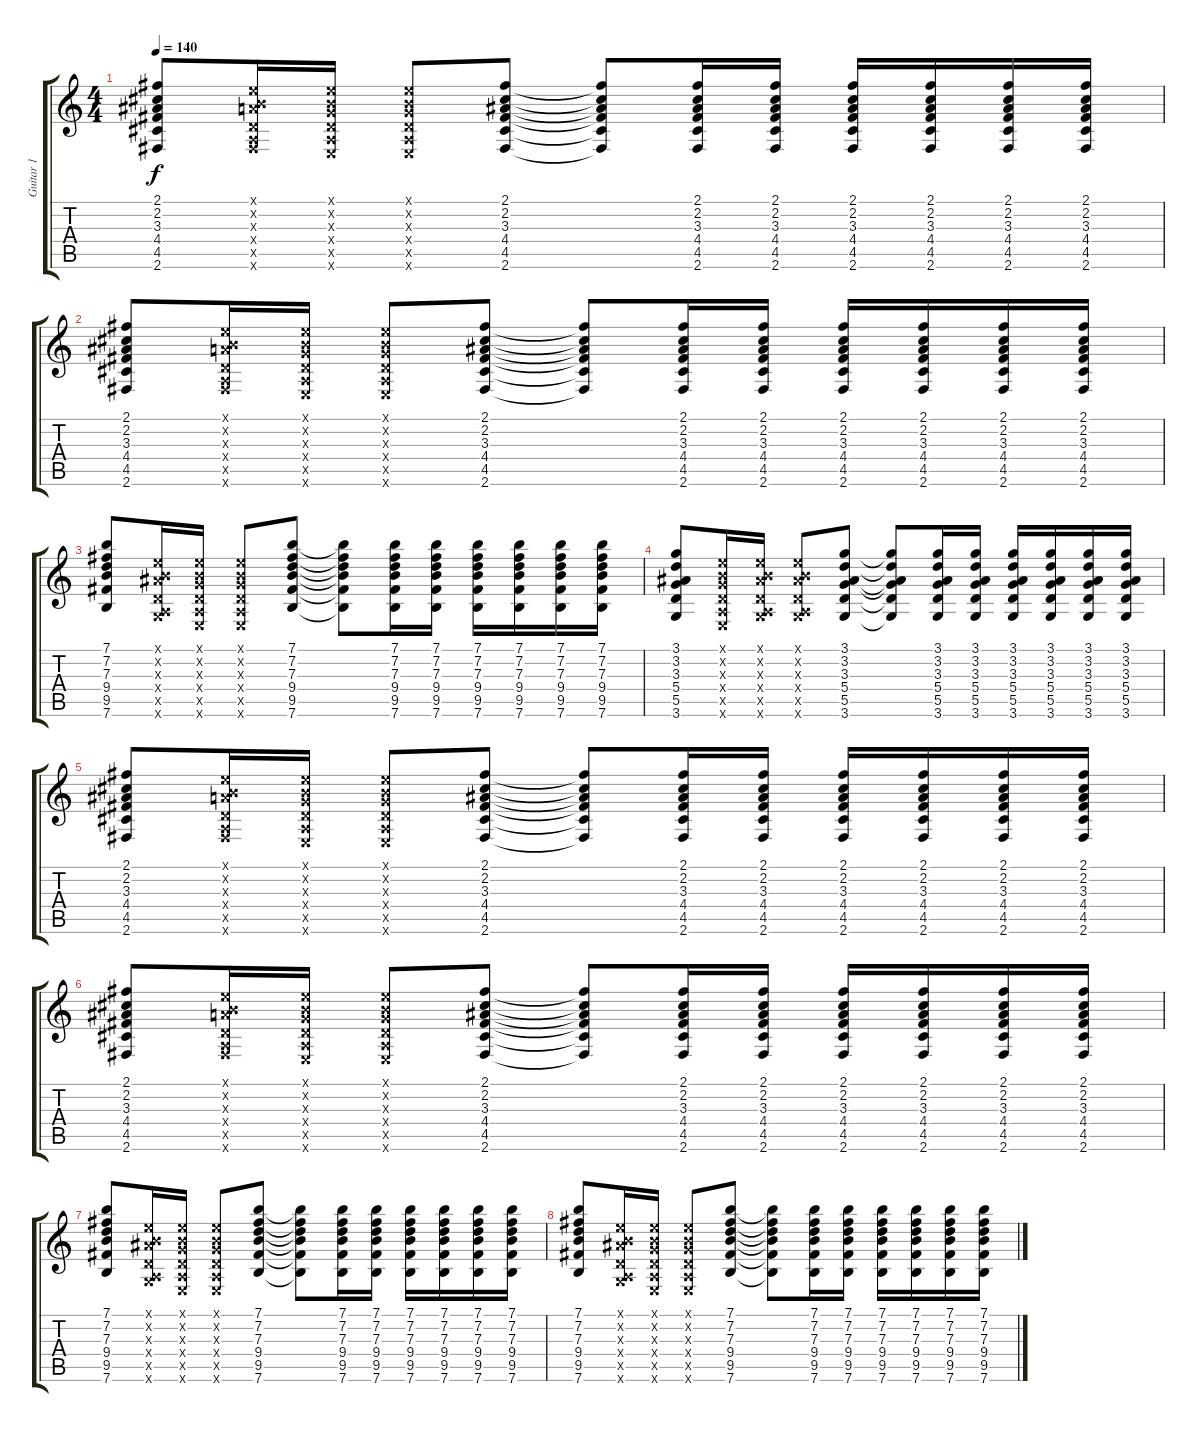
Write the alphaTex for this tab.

\track ("Guitar 1" "Guitar 1") {instrument acousticguitarsteel}
\staff {score tabs}
\tuning (E4 B3 G3 D3 A2 E2) {hide}
\ts (4 4)
\tempo 140
\clef g2
\ks c
(2.1 2.2 3.3 4.4 4.5 2.6).8{dy f} (0.1{x} 0.2{x} 2.3{x} 0.4{x} 0.5{x} 2.6{x}).16 (0.1{x} 0.2{x} 0.3{x} 0.4{x} 0.5{x} 0.6{x}).16 (0.1{x} 0.2{x} 0.3{x} 0.4{x} 0.5{x} 0.6{x}).8 (2.1 2.2 3.3 4.4 4.5 2.6).8 (2.1{t} 2.2{t} 3.3{t} 4.4{t} 4.5{t} 2.6{t}).8 (2.1 2.2 3.3 4.4 4.5 2.6).16 (2.1 2.2 3.3 4.4 4.5 2.6).16 (2.1 2.2 3.3 4.4 4.5 2.6).16 (2.1 2.2 3.3 4.4 4.5 2.6).16 (2.1 2.2 3.3 4.4 4.5 2.6).16 (2.1 2.2 3.3 4.4 4.5 2.6).16 |
(2.1 2.2 3.3 4.4 4.5 2.6).8 (0.1{x} 0.2{x} 2.3{x} 0.4{x} 0.5{x} 2.6{x}).16 (0.1{x} 0.2{x} 0.3{x} 0.4{x} 0.5{x} 0.6{x}).16 (0.1{x} 0.2{x} 0.3{x} 0.4{x} 0.5{x} 0.6{x}).8 (2.1 2.2 3.3 4.4 4.5 2.6).8 (2.1{t} 2.2{t} 3.3{t} 4.4{t} 4.5{t} 2.6{t}).8 (2.1 2.2 3.3 4.4 4.5 2.6).16 (2.1 2.2 3.3 4.4 4.5 2.6).16 (2.1 2.2 3.3 4.4 4.5 2.6).16 (2.1 2.2 3.3 4.4 4.5 2.6).16 (2.1 2.2 3.3 4.4 4.5 2.6).16 (2.1 2.2 3.3 4.4 4.5 2.6).16 |
(7.1 7.2 7.3 9.4 9.5 7.6).8 (0.1{x} 0.2{x} 3.3{x} 0.4{x} 0.5{x} 3.6{x}).16 (0.1{x} 0.2{x} 0.3{x} 0.4{x} 0.5{x} 0.6{x}).16 (0.1{x} 0.2{x} 0.3{x} 0.4{x} 0.5{x} 0.6{x}).8 (7.1 7.2 7.3 9.4 9.5 7.6).8 (7.1{t} 7.2{t} 7.3{t} 9.4{t} 9.5{t} 7.6{t}).8 (7.1 7.2 7.3 9.4 9.5 7.6).16 (7.1 7.2 7.3 9.4 9.5 7.6).16 (7.1 7.2 7.3 9.4 9.5 7.6).16 (7.1 7.2 7.3 9.4 9.5 7.6).16 (7.1 7.2 7.3 9.4 9.5 7.6).16 (7.1 7.2 7.3 9.4 9.5 7.6).16 |
(3.1 3.2 3.3 5.4 5.5 3.6).8 (0.1{x} 0.2{x} 0.3{x} 0.4{x} 0.5{x} 0.6{x}).16 (0.1{x} 0.2{x} 3.3{x} 0.4{x} 0.5{x} 3.6{x}).16 (0.1{x} 0.2{x} 3.3{x} 0.4{x} 0.5{x} 3.6{x}).8 (3.1 3.2 3.3 5.4 5.5 3.6).8 (3.1{t} 3.2{t} 3.3{t} 5.4{t} 5.5{t} 3.6{t}).8 (3.1 3.2 3.3 5.4 5.5 3.6).16 (3.1 3.2 3.3 5.4 5.5 3.6).16 (3.1 3.2 3.3 5.4 5.5 3.6).16 (3.1 3.2 3.3 5.4 5.5 3.6).16 (3.1 3.2 3.3 5.4 5.5 3.6).16 (3.1 3.2 3.3 5.4 5.5 3.6).16 |
(2.1 2.2 3.3 4.4 4.5 2.6).8 (0.1{x} 0.2{x} 2.3{x} 0.4{x} 0.5{x} 2.6{x}).16 (0.1{x} 0.2{x} 0.3{x} 0.4{x} 0.5{x} 0.6{x}).16 (0.1{x} 0.2{x} 0.3{x} 0.4{x} 0.5{x} 0.6{x}).8 (2.1 2.2 3.3 4.4 4.5 2.6).8 (2.1{t} 2.2{t} 3.3{t} 4.4{t} 4.5{t} 2.6{t}).8 (2.1 2.2 3.3 4.4 4.5 2.6).16 (2.1 2.2 3.3 4.4 4.5 2.6).16 (2.1 2.2 3.3 4.4 4.5 2.6).16 (2.1 2.2 3.3 4.4 4.5 2.6).16 (2.1 2.2 3.3 4.4 4.5 2.6).16 (2.1 2.2 3.3 4.4 4.5 2.6).16 |
(2.1 2.2 3.3 4.4 4.5 2.6).8 (0.1{x} 0.2{x} 2.3{x} 0.4{x} 0.5{x} 2.6{x}).16 (0.1{x} 0.2{x} 0.3{x} 0.4{x} 0.5{x} 0.6{x}).16 (0.1{x} 0.2{x} 0.3{x} 0.4{x} 0.5{x} 0.6{x}).8 (2.1 2.2 3.3 4.4 4.5 2.6).8 (2.1{t} 2.2{t} 3.3{t} 4.4{t} 4.5{t} 2.6{t}).8 (2.1 2.2 3.3 4.4 4.5 2.6).16 (2.1 2.2 3.3 4.4 4.5 2.6).16 (2.1 2.2 3.3 4.4 4.5 2.6).16 (2.1 2.2 3.3 4.4 4.5 2.6).16 (2.1 2.2 3.3 4.4 4.5 2.6).16 (2.1 2.2 3.3 4.4 4.5 2.6).16 |
(7.1 7.2 7.3 9.4 9.5 7.6).8 (0.1{x} 0.2{x} 3.3{x} 0.4{x} 0.5{x} 3.6{x}).16 (0.1{x} 0.2{x} 0.3{x} 0.4{x} 0.5{x} 0.6{x}).16 (0.1{x} 0.2{x} 0.3{x} 0.4{x} 0.5{x} 0.6{x}).8 (7.1 7.2 7.3 9.4 9.5 7.6).8 (7.1{t} 7.2{t} 7.3{t} 9.4{t} 9.5{t} 7.6{t}).8 (7.1 7.2 7.3 9.4 9.5 7.6).16 (7.1 7.2 7.3 9.4 9.5 7.6).16 (7.1 7.2 7.3 9.4 9.5 7.6).16 (7.1 7.2 7.3 9.4 9.5 7.6).16 (7.1 7.2 7.3 9.4 9.5 7.6).16 (7.1 7.2 7.3 9.4 9.5 7.6).16 |
(7.1 7.2 7.3 9.4 9.5 7.6).8 (0.1{x} 0.2{x} 3.3{x} 0.4{x} 0.5{x} 3.6{x}).16 (0.1{x} 0.2{x} 0.3{x} 0.4{x} 0.5{x} 0.6{x}).16 (0.1{x} 0.2{x} 0.3{x} 0.4{x} 0.5{x} 0.6{x}).8 (7.1 7.2 7.3 9.4 9.5 7.6).8 (7.1{t} 7.2{t} 7.3{t} 9.4{t} 9.5{t} 7.6{t}).8 (7.1 7.2 7.3 9.4 9.5 7.6).16 (7.1 7.2 7.3 9.4 9.5 7.6).16 (7.1 7.2 7.3 9.4 9.5 7.6).16 (7.1 7.2 7.3 9.4 9.5 7.6).16 (7.1 7.2 7.3 9.4 9.5 7.6).16 (7.1 7.2 7.3 9.4 9.5 7.6).16
